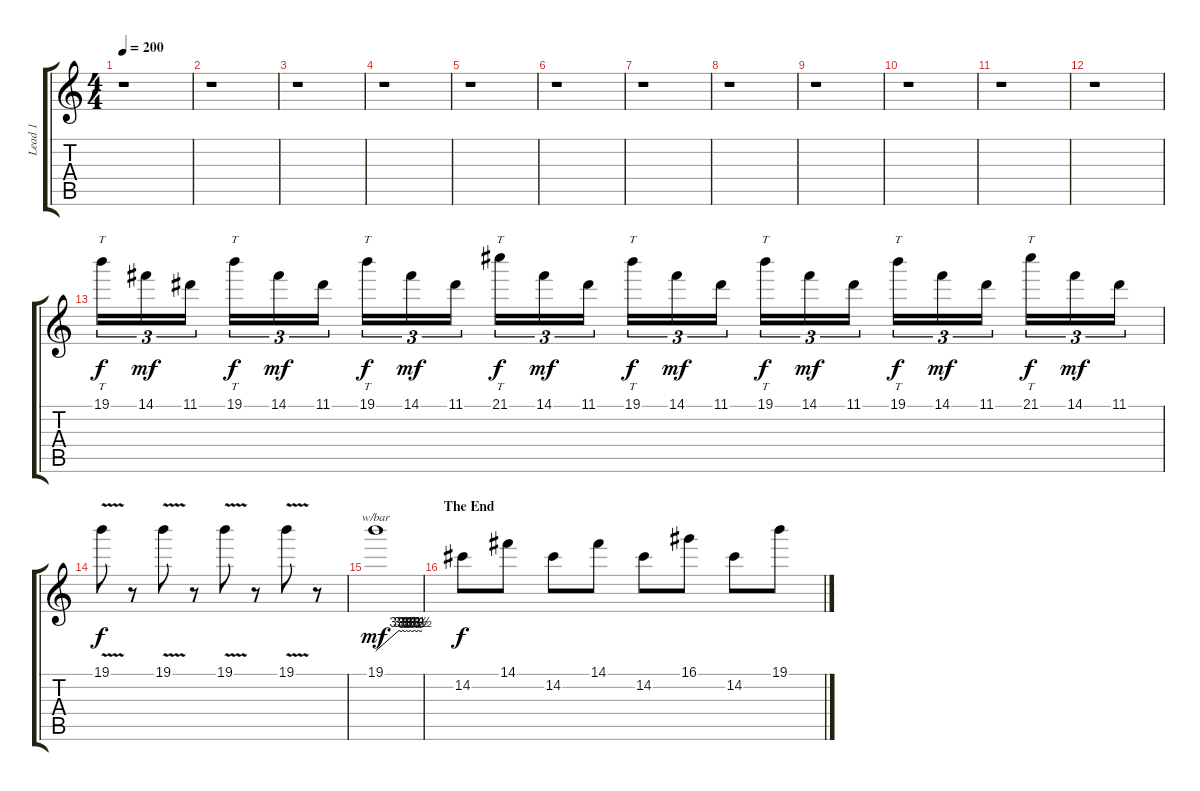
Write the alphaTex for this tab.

\track ("Lead 1" "Lead 1") {instrument overdrivenguitar}
\staff {score tabs}
\tuning (E4 B3 G3 D3 A2 E2) {hide}
\ts (4 4)
\tempo 200
\clef g2
\ks c
r.1{dy f} |
r.1 |
r.1 |
r.1 |
\section ("" "")
r.1 |
r.1 |
r.1 |
r.1 |
r.1 |
r.1 |
r.1 |
r.1 |
19.1.16{tt tu (3 2)} 14.1.16{tu (3 2) dy mf} 11.1.16{tu (3 2)} 19.1.16{tt tu (3 2) dy f} 14.1.16{tu (3 2) dy mf} 11.1.16{tu (3 2)} 19.1.16{tt tu (3 2) dy f} 14.1.16{tu (3 2) dy mf} 11.1.16{tu (3 2)} 21.1.16{tt tu (3 2) dy f} 14.1.16{tu (3 2) dy mf} 11.1.16{tu (3 2)} 19.1.16{tt tu (3 2) dy f} 14.1.16{tu (3 2) dy mf} 11.1.16{tu (3 2)} 19.1.16{tt tu (3 2) dy f} 14.1.16{tu (3 2) dy mf} 11.1.16{tu (3 2)} 19.1.16{tt tu (3 2) dy f} 14.1.16{tu (3 2) dy mf} 11.1.16{tu (3 2)} 21.1.16{tt tu (3 2) dy f} 14.1.16{tu (3 2) dy mf} 11.1.16{tu (3 2)} |
19.1{v}.8{dy f} r.8 19.1{v}.8 r.8 19.1{v}.8 r.8 19.1{v}.8 r.8 |
19.1.1{tbe (custom default 0 0 30 14 33 12 35 14 38 12 40 14 42 12 45 14 47 12 50 14 53 12 55 14 58 12 60 14) dy mf} |
\section ("" "The End")
14.2.8{dy f} 14.1.8 14.2.8 14.1.8 14.2.8 16.1.8 14.2.8 19.1.8
